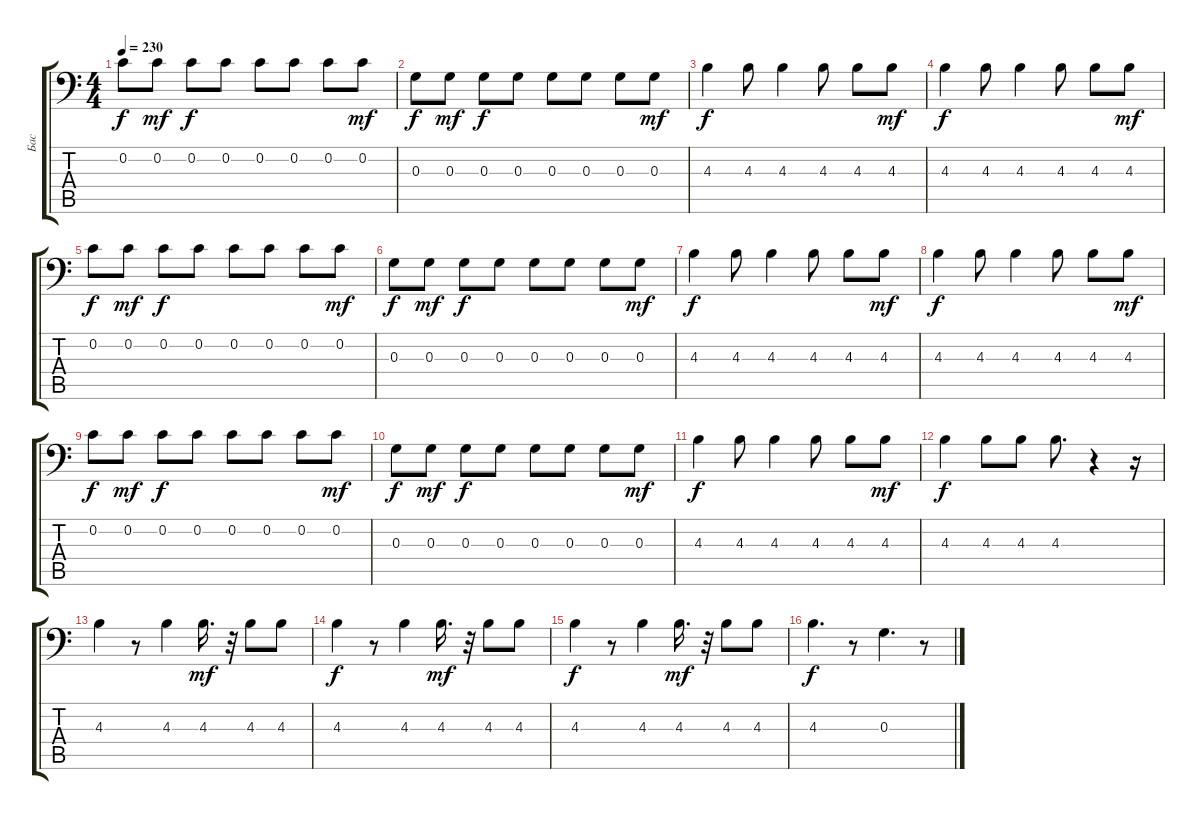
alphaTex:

\track ("Бас" "Бас") {instrument electricbassfinger}
\staff {score tabs}
\tuning (F3 C3 G2 D2 A1 E1) {hide}
\ts (4 4)
\tempo 230
\clef f4
\ks c
0.2.8{dy f} 0.2.8{dy mf} 0.2.8{dy f} 0.2.8 0.2.8 0.2.8 0.2.8 0.2.8{dy mf} |
0.3.8{dy f} 0.3.8{dy mf} 0.3.8{dy f} 0.3.8 0.3.8 0.3.8 0.3.8 0.3.8{dy mf} |
4.3.4{dy f} 4.3.8 4.3.4 4.3.8 4.3.8 4.3.8{dy mf} |
4.3.4{dy f} 4.3.8 4.3.4 4.3.8 4.3.8 4.3.8{dy mf} |
0.2.8{dy f} 0.2.8{dy mf} 0.2.8{dy f} 0.2.8 0.2.8 0.2.8 0.2.8 0.2.8{dy mf} |
0.3.8{dy f} 0.3.8{dy mf} 0.3.8{dy f} 0.3.8 0.3.8 0.3.8 0.3.8 0.3.8{dy mf} |
4.3.4{dy f} 4.3.8 4.3.4 4.3.8 4.3.8 4.3.8{dy mf} |
4.3.4{dy f} 4.3.8 4.3.4 4.3.8 4.3.8 4.3.8{dy mf} |
0.2.8{dy f} 0.2.8{dy mf} 0.2.8{dy f} 0.2.8 0.2.8 0.2.8 0.2.8 0.2.8{dy mf} |
0.3.8{dy f} 0.3.8{dy mf} 0.3.8{dy f} 0.3.8 0.3.8 0.3.8 0.3.8 0.3.8{dy mf} |
4.3.4{dy f} 4.3.8 4.3.4 4.3.8 4.3.8 4.3.8{dy mf} |
4.3.4{dy f} 4.3.8 4.3.8 4.3.8{d} r.4 r.16 |
4.3.4 r.8 4.3.4 4.3.16{d dy mf} r.32 4.3.8 4.3.8 |
4.3.4{dy f} r.8 4.3.4 4.3.16{d dy mf} r.32 4.3.8 4.3.8 |
4.3.4{dy f} r.8 4.3.4 4.3.16{d dy mf} r.32 4.3.8 4.3.8 |
4.3.4{d dy f} r.8 0.3.4{d} r.8
